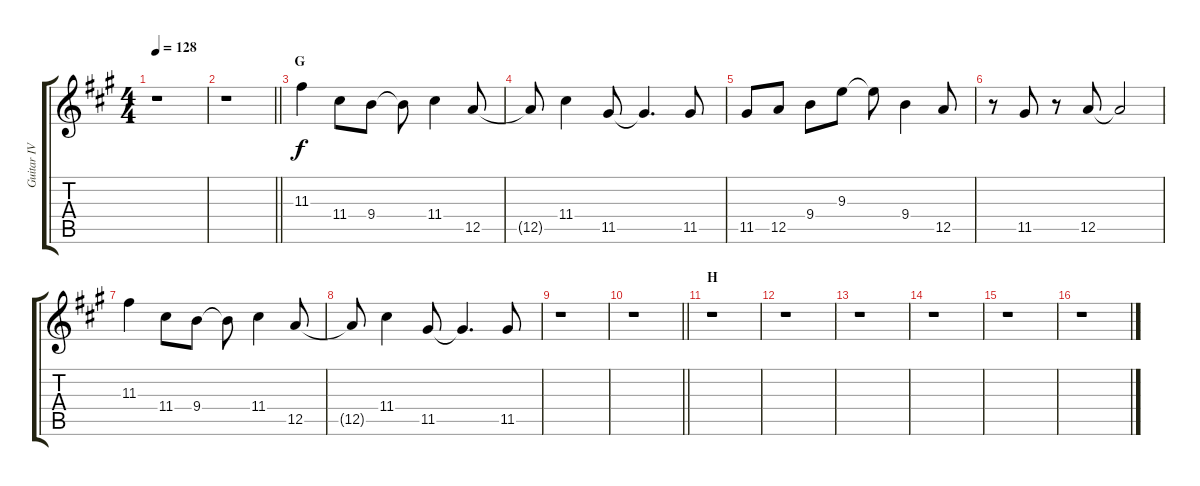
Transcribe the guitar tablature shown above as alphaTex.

\track ("Guitar IV" "Guitar IV") {instrument overdrivenguitar}
\staff {score tabs}
\tuning (E4 B3 G3 D3 A2 E2) {hide}
\ts (4 4)
\tempo 128
\clef g2
\ks a
r.1{dy f} |
\barLineRight lightlight
r.1 |
\section ("" "G")
11.3.4 11.4.8 9.4.8 9.4{t}.8 11.4.4 12.5.8 |
12.5{t}.8 11.4.4 11.5.8 11.5{t}.4{d} 11.5.8 |
11.5.8 12.5.8 9.4.8 9.3.8 9.3{t}.8 9.4.4 12.5.8 |
r.8 11.5.8 r.8 12.5.8 12.5{t}.2 |
11.3.4 11.4.8 9.4.8 9.4{t}.8 11.4.4 12.5.8 |
12.5{t}.8 11.4.4 11.5.8 11.5{t}.4{d} 11.5.8 |
r.1 |
\barLineRight lightlight
r.1 |
\section ("" "H")
r.1 |
r.1 |
r.1 |
r.1 |
r.1 |
r.1
